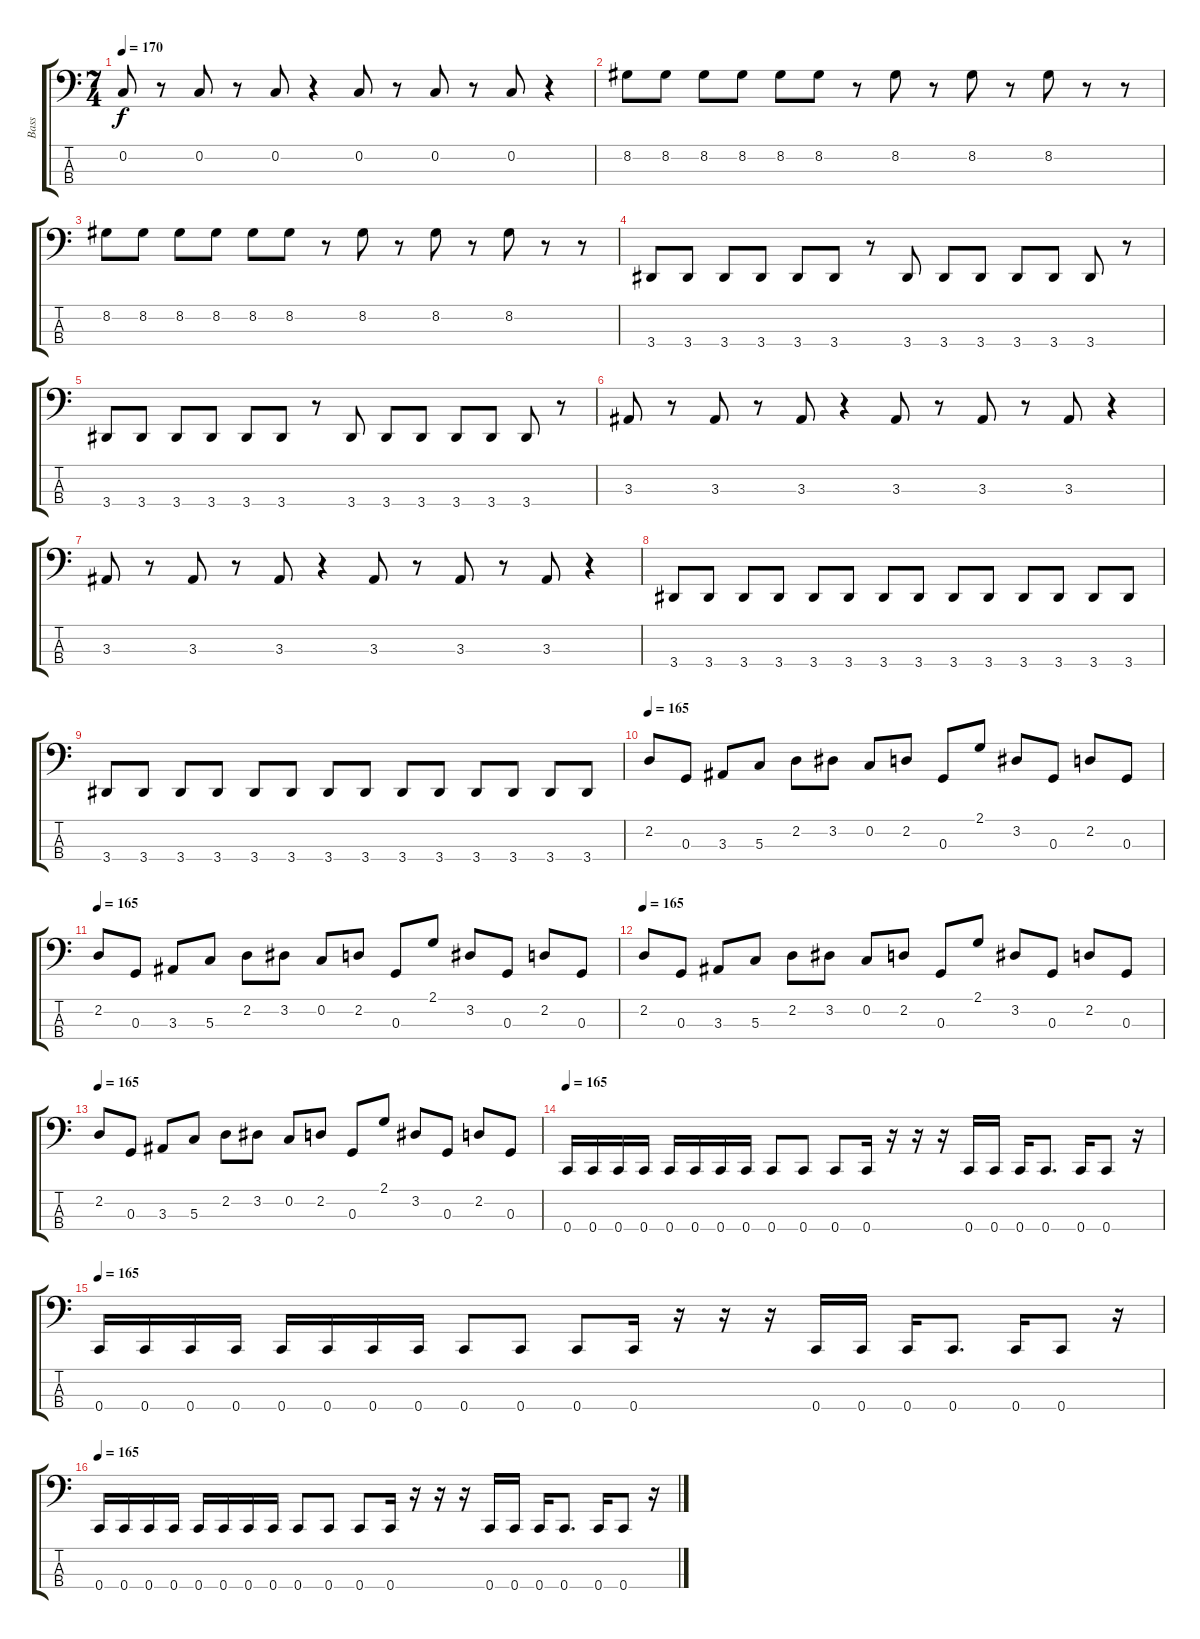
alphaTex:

\track ("Bass" "Bass") {instrument slapbass1}
\staff {score tabs}
\tuning (F2 C2 G1 C1) {hide}
\ts (7 4)
\tempo 170
\clef f4
\ks c
0.2.8{dy f} r.8 0.2.8 r.8 0.2.8 r.4 0.2.8 r.8 0.2.8 r.8 0.2.8 r.4 |
8.2.8 8.2.8 8.2.8 8.2.8 8.2.8 8.2.8 r.8 8.2.8 r.8 8.2.8 r.8 8.2.8 r.8 r.8 |
8.2.8 8.2.8 8.2.8 8.2.8 8.2.8 8.2.8 r.8 8.2.8 r.8 8.2.8 r.8 8.2.8 r.8 r.8 |
3.4.8 3.4.8 3.4.8 3.4.8 3.4.8 3.4.8 r.8 3.4.8 3.4.8 3.4.8 3.4.8 3.4.8 3.4.8 r.8 |
3.4.8 3.4.8 3.4.8 3.4.8 3.4.8 3.4.8 r.8 3.4.8 3.4.8 3.4.8 3.4.8 3.4.8 3.4.8 r.8 |
3.3.8 r.8 3.3.8 r.8 3.3.8 r.4 3.3.8 r.8 3.3.8 r.8 3.3.8 r.4 |
3.3.8 r.8 3.3.8 r.8 3.3.8 r.4 3.3.8 r.8 3.3.8 r.8 3.3.8 r.4 |
3.4.8 3.4.8 3.4.8 3.4.8 3.4.8 3.4.8 3.4.8 3.4.8 3.4.8 3.4.8 3.4.8 3.4.8 3.4.8 3.4.8 |
3.4.8 3.4.8 3.4.8 3.4.8 3.4.8 3.4.8 3.4.8 3.4.8 3.4.8 3.4.8 3.4.8 3.4.8 3.4.8 3.4.8 |
\tempo 160
\tempo 165
2.2.8 0.3.8 3.3.8 5.3.8 2.2.8 3.2.8 0.2.8 2.2.8 0.3.8 2.1.8 3.2.8 0.3.8 2.2.8 0.3.8 |
\tempo 165
2.2.8 0.3.8 3.3.8 5.3.8 2.2.8 3.2.8 0.2.8 2.2.8 0.3.8 2.1.8 3.2.8 0.3.8 2.2.8 0.3.8 |
\tempo 165
2.2.8 0.3.8 3.3.8 5.3.8 2.2.8 3.2.8 0.2.8 2.2.8 0.3.8 2.1.8 3.2.8 0.3.8 2.2.8 0.3.8 |
\tempo 165
2.2.8 0.3.8 3.3.8 5.3.8 2.2.8 3.2.8 0.2.8 2.2.8 0.3.8 2.1.8 3.2.8 0.3.8 2.2.8 0.3.8 |
\tempo 165
0.4.16 0.4.16 0.4.16 0.4.16 0.4.16 0.4.16 0.4.16 0.4.16 0.4.8 0.4.8 0.4.8 0.4.16 r.16 r.16 r.16 0.4.16 0.4.16 0.4.16 0.4.8{d} 0.4.16 0.4.8 r.16 |
\tempo 165
0.4.16 0.4.16 0.4.16 0.4.16 0.4.16 0.4.16 0.4.16 0.4.16 0.4.8 0.4.8 0.4.8 0.4.16 r.16 r.16 r.16 0.4.16 0.4.16 0.4.16 0.4.8{d} 0.4.16 0.4.8 r.16 |
\tempo 165
0.4.16 0.4.16 0.4.16 0.4.16 0.4.16 0.4.16 0.4.16 0.4.16 0.4.8 0.4.8 0.4.8 0.4.16 r.16 r.16 r.16 0.4.16 0.4.16 0.4.16 0.4.8{d} 0.4.16 0.4.8 r.16
